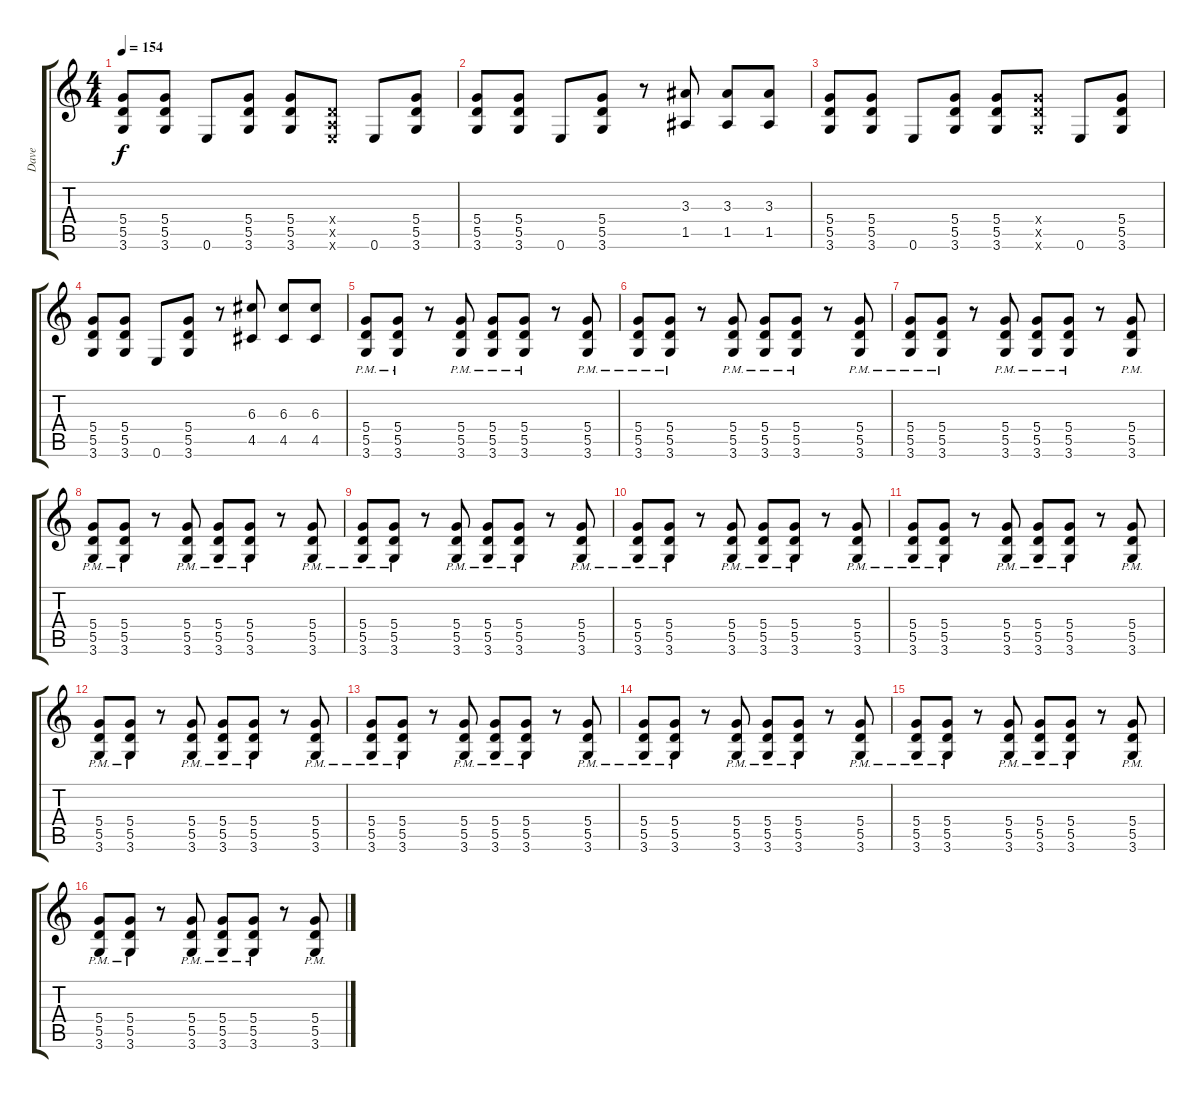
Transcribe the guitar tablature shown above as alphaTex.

\track ("Dave" "Dave") {instrument overdrivenguitar}
\staff {score tabs}
\tuning (E4 B3 G3 D3 A2 E2) {hide}
\ts (4 4)
\tempo 154
\clef g2
\ks c
(5.4 5.5 3.6).8{dy f} (5.4 5.5 3.6).8 0.6.8 (5.4 5.5 3.6).8 (5.4 5.5 3.6).8 (0.4{x} 0.5{x} 0.6{x}).8 0.6.8 (5.4 5.5 3.6).8 |
(5.4 5.5 3.6).8 (5.4 5.5 3.6).8 0.6.8 (5.4 5.5 3.6).8 r.8 (3.3 1.5).8 (3.3 1.5).8 (3.3 1.5).8 |
(5.4 5.5 3.6).8 (5.4 5.5 3.6).8 0.6.8 (5.4 5.5 3.6).8 (5.4 5.5 3.6).8 (5.4{x} 5.5{x} 3.6{x}).8 0.6.8 (5.4 5.5 3.6).8 |
(5.4 5.5 3.6).8 (5.4 5.5 3.6).8 0.6.8 (5.4 5.5 3.6).8 r.8 (6.3 4.5).8 (6.3 4.5).8 (6.3 4.5).8 |
(5.4{pm} 5.5{pm} 3.6{pm}).8 (5.4{pm} 5.5{pm} 3.6{pm}).8 r.8 (5.4{pm} 5.5{pm} 3.6{pm}).8 (5.4{pm} 5.5{pm} 3.6{pm}).8 (5.4{pm} 5.5{pm} 3.6{pm}).8 r.8 (5.4{pm} 5.5{pm} 3.6{pm}).8 |
(5.4{pm} 5.5{pm} 3.6{pm}).8 (5.4{pm} 5.5{pm} 3.6{pm}).8 r.8 (5.4{pm} 5.5{pm} 3.6{pm}).8 (5.4{pm} 5.5{pm} 3.6{pm}).8 (5.4{pm} 5.5{pm} 3.6{pm}).8 r.8 (5.4{pm} 5.5{pm} 3.6{pm}).8 |
(5.4{pm} 5.5{pm} 3.6{pm}).8 (5.4{pm} 5.5{pm} 3.6{pm}).8 r.8 (5.4{pm} 5.5{pm} 3.6{pm}).8 (5.4{pm} 5.5{pm} 3.6{pm}).8 (5.4{pm} 5.5{pm} 3.6{pm}).8 r.8 (5.4{pm} 5.5{pm} 3.6{pm}).8 |
(5.4{pm} 5.5{pm} 3.6{pm}).8 (5.4{pm} 5.5{pm} 3.6{pm}).8 r.8 (5.4{pm} 5.5{pm} 3.6{pm}).8 (5.4{pm} 5.5{pm} 3.6{pm}).8 (5.4{pm} 5.5{pm} 3.6{pm}).8 r.8 (5.4{pm} 5.5{pm} 3.6{pm}).8 |
(5.4{pm} 5.5{pm} 3.6{pm}).8 (5.4{pm} 5.5{pm} 3.6{pm}).8 r.8 (5.4{pm} 5.5{pm} 3.6{pm}).8 (5.4{pm} 5.5{pm} 3.6{pm}).8 (5.4{pm} 5.5{pm} 3.6{pm}).8 r.8 (5.4{pm} 5.5{pm} 3.6{pm}).8 |
(5.4{pm} 5.5{pm} 3.6{pm}).8 (5.4{pm} 5.5{pm} 3.6{pm}).8 r.8 (5.4{pm} 5.5{pm} 3.6{pm}).8 (5.4{pm} 5.5{pm} 3.6{pm}).8 (5.4{pm} 5.5{pm} 3.6{pm}).8 r.8 (5.4{pm} 5.5{pm} 3.6{pm}).8 |
(5.4{pm} 5.5{pm} 3.6{pm}).8 (5.4{pm} 5.5{pm} 3.6{pm}).8 r.8 (5.4{pm} 5.5{pm} 3.6{pm}).8 (5.4{pm} 5.5{pm} 3.6{pm}).8 (5.4{pm} 5.5{pm} 3.6{pm}).8 r.8 (5.4{pm} 5.5{pm} 3.6{pm}).8 |
(5.4{pm} 5.5{pm} 3.6{pm}).8 (5.4{pm} 5.5{pm} 3.6{pm}).8 r.8 (5.4{pm} 5.5{pm} 3.6{pm}).8 (5.4{pm} 5.5{pm} 3.6{pm}).8 (5.4{pm} 5.5{pm} 3.6{pm}).8 r.8 (5.4{pm} 5.5{pm} 3.6{pm}).8 |
(5.4{pm} 5.5{pm} 3.6{pm}).8 (5.4{pm} 5.5{pm} 3.6{pm}).8 r.8 (5.4{pm} 5.5{pm} 3.6{pm}).8 (5.4{pm} 5.5{pm} 3.6{pm}).8 (5.4{pm} 5.5{pm} 3.6{pm}).8 r.8 (5.4{pm} 5.5{pm} 3.6{pm}).8 |
(5.4{pm} 5.5{pm} 3.6{pm}).8 (5.4{pm} 5.5{pm} 3.6{pm}).8 r.8 (5.4{pm} 5.5{pm} 3.6{pm}).8 (5.4{pm} 5.5{pm} 3.6{pm}).8 (5.4{pm} 5.5{pm} 3.6{pm}).8 r.8 (5.4{pm} 5.5{pm} 3.6{pm}).8 |
(5.4{pm} 5.5{pm} 3.6{pm}).8 (5.4{pm} 5.5{pm} 3.6{pm}).8 r.8 (5.4{pm} 5.5{pm} 3.6{pm}).8 (5.4{pm} 5.5{pm} 3.6{pm}).8 (5.4{pm} 5.5{pm} 3.6{pm}).8 r.8 (5.4{pm} 5.5{pm} 3.6{pm}).8 |
(5.4{pm} 5.5{pm} 3.6{pm}).8 (5.4{pm} 5.5{pm} 3.6{pm}).8 r.8 (5.4{pm} 5.5{pm} 3.6{pm}).8 (5.4{pm} 5.5{pm} 3.6{pm}).8 (5.4{pm} 5.5{pm} 3.6{pm}).8 r.8 (5.4{pm} 5.5{pm} 3.6{pm}).8
